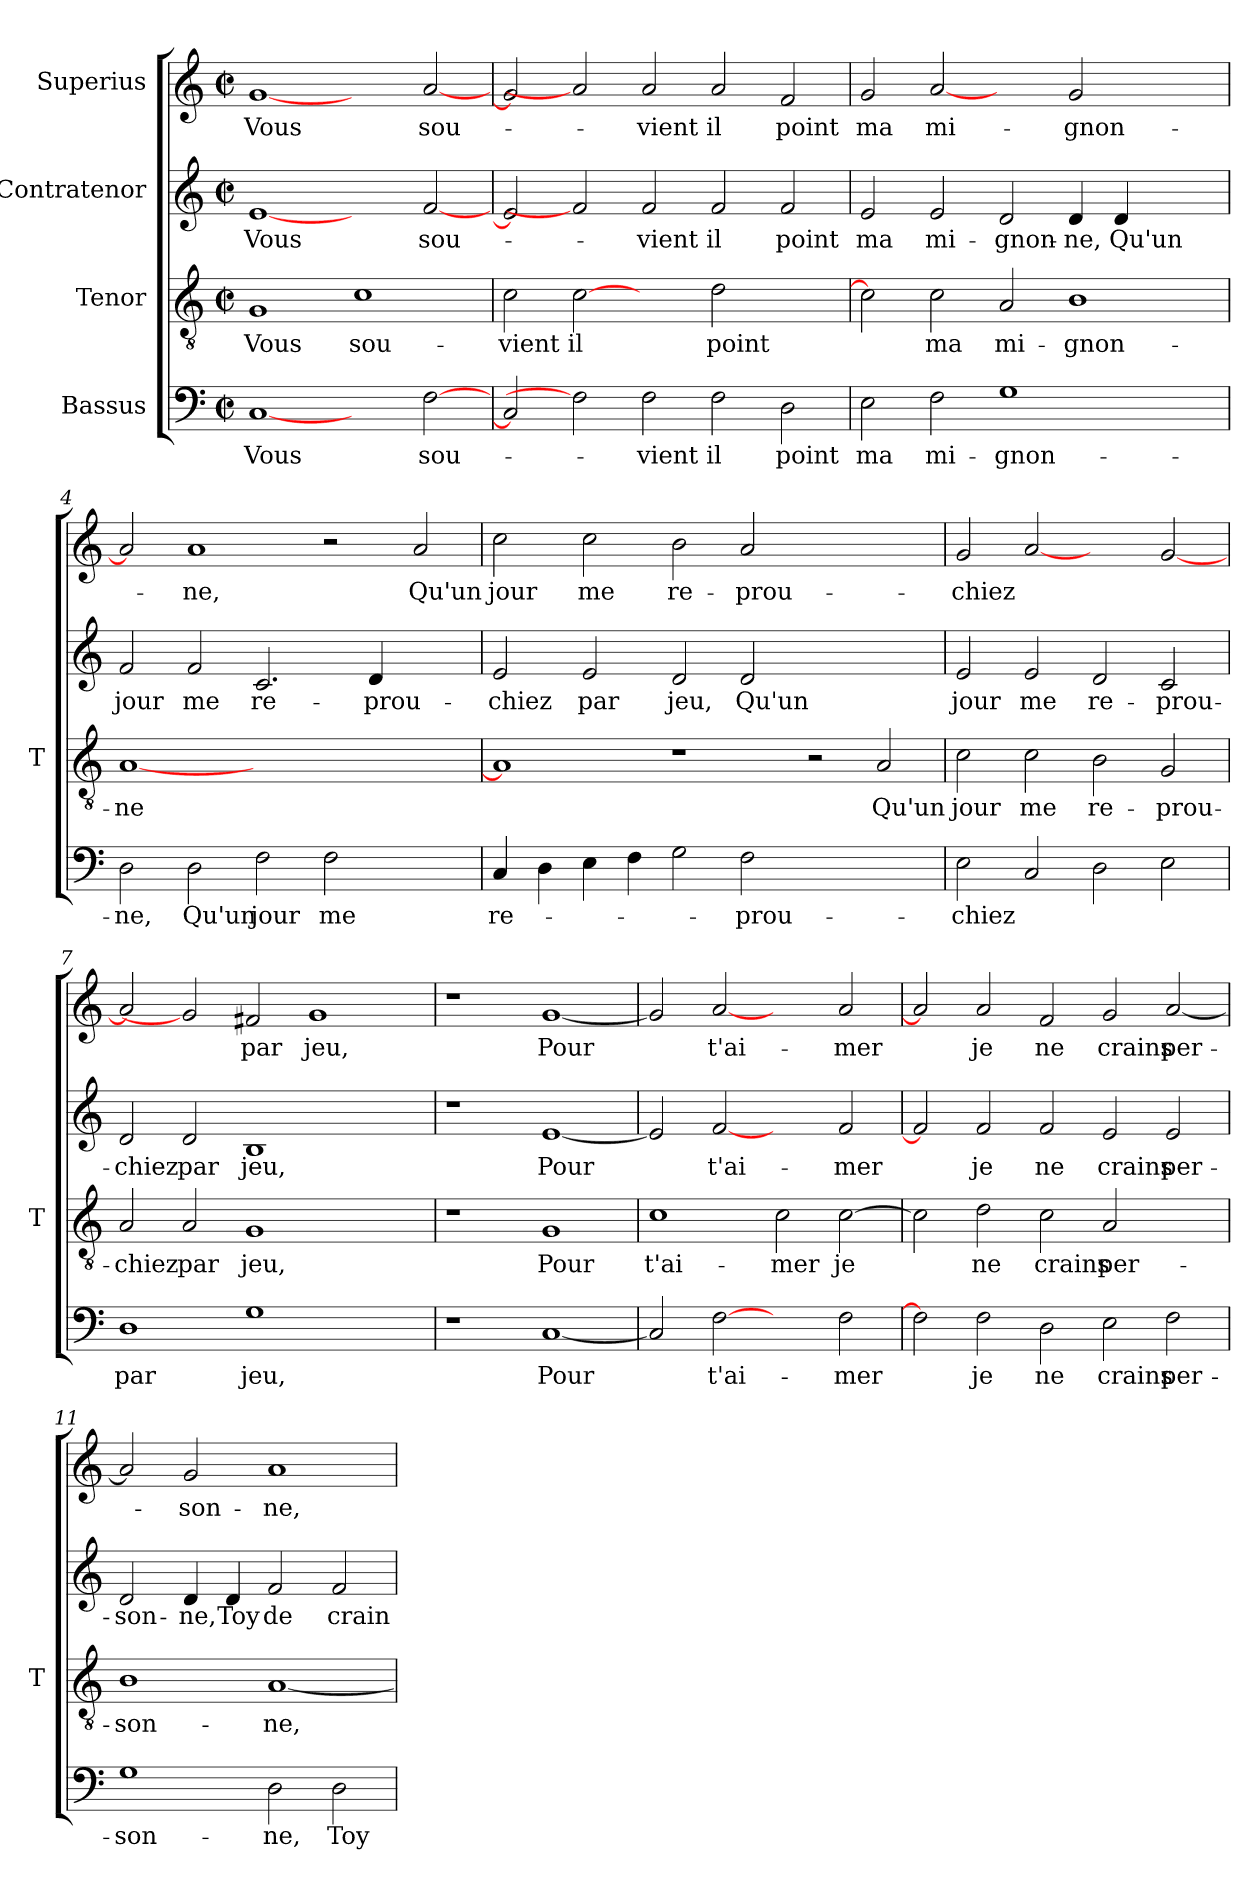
**kern	**text	**kern	**text	**kern	**text	**kern	**text
*part4	*part4	*part3	*part3	*part2	*part2	*part1	*part1
*staff4	*staff4	*staff3	*staff3	*staff2	*staff2	*staff1	*staff1
*I"Bassus	*	*I"Tenor	*	*I"Contratenor	*	*I"Superius	*
*	*	*I'T	*	*	*	*	*
*clefF4	*	*clefGv2	*	*clefG2	*	*clefG2	*
*k[]	*	*k[]	*	*k[]	*	*k[]	*
*C:	*	*C:	*	*C:	*	*C:	*
*M2/2	*	*M2/2	*	*M2/2	*	*M2/2	*
*met(c|)	*	*met(c|)	*	*met(c|)	*	*met(c|)	*
=1	=1	=1	=1	=1	=1	=1	=1
[1C	-Vous	1G	-Vous	[1e	-Vous	[1g	-Vous
2ryy	.	1c	sou-	2ryy	.	2ryy	.
[2F	sou-	.	.	[2f	sou-	[2a	sou-
=2	=2	=2	=2	=2	=2	=2	=2
2C]	.	2c	-vient	2e]	.	2g]	.
2F]	.	[2c	-il	2f]	.	2a]	.
2F	-vient	2ryy	.	2f	-vient	2a	-vient
2F	-il	2d	-point	2f	-il	2a	-il
2D	-point	2ryy	.	2f	-point	2f	-point
=3	=3	=3	=3	=3	=3	=3	=3
2E	-ma	2c]	.	2e	-ma	2g	-ma
2F	mi-	2c	-ma	2e	mi-	[2a	mi-
1G	gnon-	2A	mi-	2d	gnon-	2ryy	.
.	.	1B	gnon-	4d	-ne,	2g	gnon-
.	.	.	.	4d	-Qu'un	.	.
2ryy	.	.	.	2ryy	.	2ryy	.
=4	=4	=4	=4	=4	=4	=4	=4
2D	-ne,	[1A	-ne	2f	-jour	2a]	.
2D	-Qu'un	.	.	2f	-me	1a	-ne,
2F	-jour	1.ryy	.	2.c	re-	.	.
2F	-me	.	.	.	.	2r	.
.	.	.	.	4d	prou-	.	.
2ryy	.	.	.	2ryy	.	2a	-Qu'un
=5	=5	=5	=5	=5	=5	=5	=5
4C	re-	1A]	.	2e	-chiez	2cc	-jour
4D	.	.	.	.	.	.	.
4E	.	.	.	2e	-par	2cc	-me
4F	.	.	.	.	.	.	.
2G	.	1r	.	2d	-jeu,	2b	re-
2F	prou-	.	.	2d	-Qu'un	2a	prou-
1ryy	.	2r	.	1ryy	.	1ryy	.
.	.	2A	-Qu'un	.	.	.	.
=6	=6	=6	=6	=6	=6	=6	=6
2E	-chiez	2c	-jour	2e	-jour	2g	-chiez
2C	.	2c	-me	2e	-me	[2a	.
2D	.	2B	re-	2d	re-	2ryy	.
2E	.	2G	prou-	2c	prou-	[2g	.
!!LO:PB:g=z
=7	=7	=7	=7	=7	=7	=7	=7
1D	-par	2A	-chiez	2d	-chiez	2a]	.
.	.	2A	-par	2d	-par	2g]	.
1G	-jeu,	1G	-jeu,	1B	-jeu,	2f#X	-par
.	.	.	.	.	.	1g	-jeu,
2ryy	.	2ryy	.	2ryy	.	.	.
=8	=8	=8	=8	=8	=8	=8	=8
1r	.	1r	.	1r	.	1r	.
[1C	-Pour	1G	-Pour	[1e	-Pour	[1g	-Pour
=9	=9	=9	=9	=9	=9	=9	=9
2C]	.	1c	t'ai-	2e]	.	2g]	.
[2F	t'ai-	.	.	[2f	t'ai-	[2a	t'ai-
2ryy	.	2c	-mer	2ryy	.	2ryy	.
2F	-mer	[2c	-je	2f	-mer	2a	-mer
=10	=10	=10	=10	=10	=10	=10	=10
2F]	.	2c]	.	2f]	.	2a]	.
2F	-je	2d	-ne	2f	-je	2a	-je
2D	-ne	2c	-crains	2f	-ne	2f	-ne
2E	-crains	2A	per-	2e	-crains	2g	-crains
2F	per-	2ryy	.	2e	per-	[2a	per-
=11	=11	=11	=11	=11	=11	=11	=11
1G	son-	1B	son-	2d	son-	2a]	.
.	.	.	.	4d	-ne,	2g	son-
.	.	.	.	4d	-Toy	.	.
2D	-ne,	[1A	-ne,	2f	-de	1a	-ne,
2D	-Toy	.	.	2f	crain-	.	.
=	=	=	=	=	=	=	=
*-	*-	*-	*-	*-	*-	*-	*-
